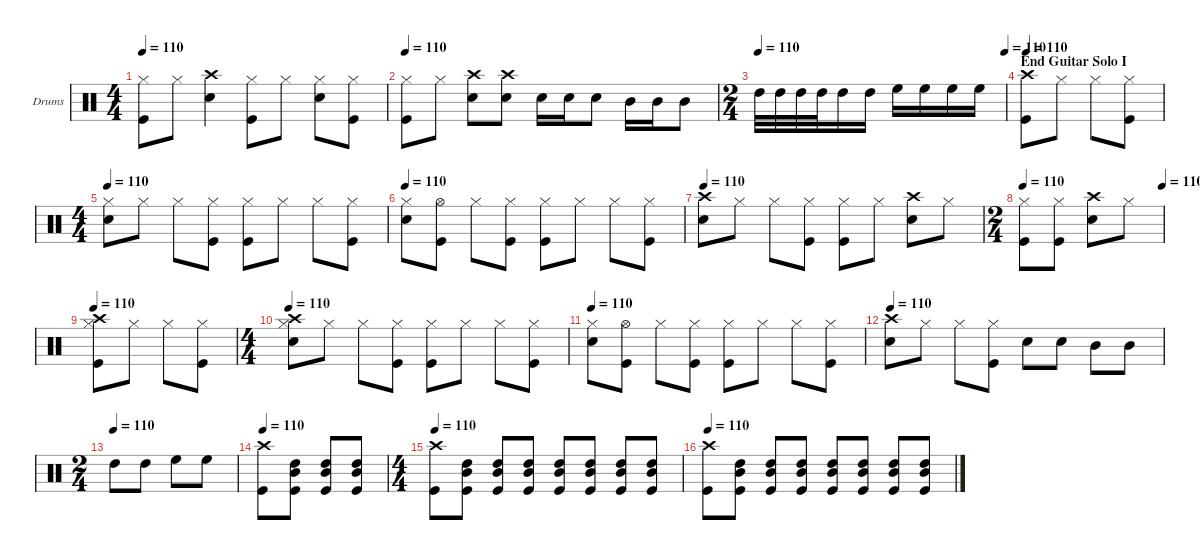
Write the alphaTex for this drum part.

\hideDynamics
\bracketExtendMode groupsimilarinstruments
\firstSystemTrackNameOrientation horizontal
\otherSystemsTrackNameOrientation horizontal
\track ("Drumkit" "Drums") {multiBarRest instrument percussion}
\staff {score}
\articulation defaults
\ts (4 4)
\tempo 110
\clef neutral
\ks c
("Hi-Hat (closed)" "Kick (hit)").8{dy fff} "Hi-Hat (closed)".8 ("Crash high (hit)" "Snare (hit) 2").4 ("Hi-Hat (closed)" "Kick (hit)").8 "Hi-Hat (closed)".8 ("Hi-Hat (closed)" "Snare (hit) 2").8 ("Hi-Hat (closed)" "Kick (hit)").8 |
\tempo 110
("Kick (hit)" "Hi-Hat (closed)").8 "Hi-Hat (closed)".8 ("Snare (hit) 2" "Crash high (hit)").8 ("Snare (hit) 2" "Crash high (hit)").8 "Snare (hit) 2".16 "Snare (hit) 2".16 "Snare (hit) 2".8 "Mid Tom (hit)".16 "Mid Tom (hit)".16 "Mid Tom (hit)".8 |
\ts (2 4)
\tempo 110
\tempo (110 1)
"High Tom (hit)".32 "High Tom (hit)".32 "High Tom (hit)".32 "High Tom (hit)".32 "High Tom (hit)".16 "High Tom (hit)".16 "High Floor Tom (hit)".16 "High Floor Tom (hit)".16 "High Floor Tom (hit)".16 "High Floor Tom (hit)".16 |
\section ("" "End Guitar Solo I")
\tempo 110
("Crash high (hit)" "Kick (hit)").8 "Hi-Hat (closed)".8 "Hi-Hat (closed)".8 ("Kick (hit)" "Hi-Hat (closed)").8 |
\ts (4 4)
\tempo 110
("Snare (hit) 2" "Hi-Hat (closed)").8 "Hi-Hat (closed)".8 "Hi-Hat (closed)".8 ("Kick (hit)" "Hi-Hat (closed)").8 ("Kick (hit)" "Hi-Hat (closed)").8 "Hi-Hat (closed)".8 "Hi-Hat (closed)".8 ("Kick (hit)" "Hi-Hat (closed)").8 |
\tempo 110
("Snare (hit) 2" "Hi-Hat (closed)").8 ("Kick (hit)" "Hi-Hat (open)").8 "Hi-Hat (closed)".8 ("Kick (hit)" "Hi-Hat (closed)").8 ("Hi-Hat (closed)" "Kick (hit)").8 "Hi-Hat (closed)".8 "Hi-Hat (closed)".8 ("Kick (hit)" "Hi-Hat (closed)").8 |
\tempo 110
("Snare (hit) 2" "Crash high (hit)").8 "Hi-Hat (closed)".8 "Hi-Hat (closed)".8 ("Kick (hit)" "Hi-Hat (closed)").8 ("Kick (hit)" "Hi-Hat (closed)").8 "Hi-Hat (closed)".8 ("Snare (hit) 2" "Crash high (hit)").8 "Hi-Hat (closed)".8 |
\ts (2 4)
\tempo 110
\tempo (110 1)
("Kick (hit)" "Hi-Hat (closed)").8 ("Hi-Hat (closed)" "Kick (hit)").8 ("Snare (hit) 2" "Crash high (hit)").8 "Hi-Hat (closed)".8 |
\tempo 110
("Hi-Hat (closed)" "Kick (hit)" "Crash high (hit)").8 "Hi-Hat (closed)".8 "Hi-Hat (closed)".8 ("Hi-Hat (closed)" "Kick (hit)").8 |
\ts (4 4)
\tempo 110
("Hi-Hat (closed)" "Crash high (hit)" "Snare (hit) 2").8 "Hi-Hat (closed)".8 "Hi-Hat (closed)".8 ("Kick (hit)" "Hi-Hat (closed)").8 ("Kick (hit)" "Hi-Hat (closed)").8 "Hi-Hat (closed)".8 "Hi-Hat (closed)".8 ("Hi-Hat (closed)" "Kick (hit)").8 |
\tempo 110
("Snare (hit) 2" "Hi-Hat (closed)").8 ("Kick (hit)" "Hi-Hat (open)").8 "Hi-Hat (closed)".8 ("Kick (hit)" "Hi-Hat (closed)").8 ("Kick (hit)" "Hi-Hat (closed)").8 "Hi-Hat (closed)".8 "Hi-Hat (closed)".8 ("Hi-Hat (closed)" "Kick (hit)").8 |
\tempo 110
("Crash high (hit)" "Snare (hit) 2").8 "Hi-Hat (closed)".8 "Hi-Hat (closed)".8 ("Kick (hit)" "Hi-Hat (closed)").8 "Snare (hit) 2".8 "Snare (hit) 2".8 "Mid Tom (hit)".8 "Mid Tom (hit)".8 |
\ts (2 4)
\tempo (110)
"High Tom (hit)".8 "High Tom (hit)".8 "High Floor Tom (hit)".8 "High Floor Tom (hit)".8 |
\tempo 110
("Kick (hit)" "Crash high (hit)").8 ("Kick (hit)" "Mid Tom (hit)" "High Tom (hit)").8 ("Kick (hit)" "High Tom (hit)" "Mid Tom (hit)").8 ("Kick (hit)" "High Tom (hit)" "Mid Tom (hit)").8 |
\ts (4 4)
\tempo 110
("Crash high (hit)" "Kick (hit)").8 ("Mid Tom (hit)" "Kick (hit)" "High Tom (hit)").8 ("Kick (hit)" "High Tom (hit)" "Mid Tom (hit)").8 ("Kick (hit)" "High Tom (hit)" "Mid Tom (hit)").8 ("Kick (hit)" "High Tom (hit)" "Mid Tom (hit)").8 ("High Tom (hit)" "Kick (hit)" "Mid Tom (hit)").8 ("Kick (hit)" "High Tom (hit)" "Mid Tom (hit)").8 ("Kick (hit)" "High Tom (hit)" "Mid Tom (hit)").8 |
\tempo 110
("Kick (hit)" "Crash high (hit)").8 ("Kick (hit)" "High Tom (hit)" "Mid Tom (hit)").8 ("Mid Tom (hit)" "High Tom (hit)" "Kick (hit)").8 ("Kick (hit)" "High Tom (hit)" "Mid Tom (hit)").8 ("Kick (hit)" "High Tom (hit)" "Mid Tom (hit)").8 ("Kick (hit)" "High Tom (hit)" "Mid Tom (hit)").8 ("Mid Tom (hit)" "Kick (hit)" "High Tom (hit)").8 ("Mid Tom (hit)" "Kick (hit)" "High Tom (hit)").8
